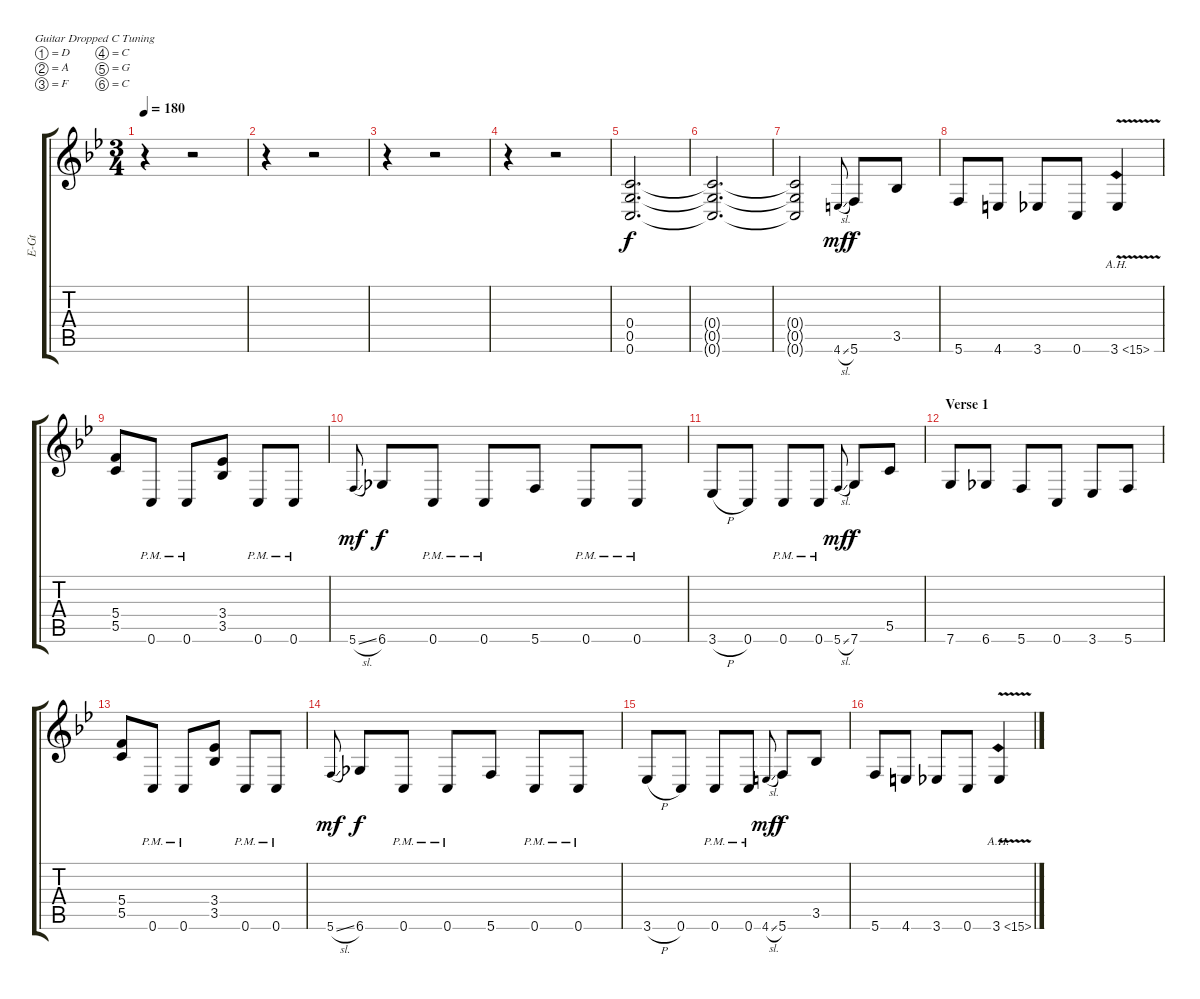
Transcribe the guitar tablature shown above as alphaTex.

\bracketExtendMode groupsimilarinstruments
\track ("Joel Stroetzel" "E-Gt") {instrument distortionguitar}
\staff {score tabs}
\tuning (D4 A3 F3 C3 G2 C2)
\ts (3 4)
\tempo 180
\clef g2
\ks bb
r.4{dy f beam Down} r.2{beam Down} |
r.4{beam Down} r.2{beam Down} |
r.4{beam Down} r.2{beam Down} |
r.4{beam Down} r.2{beam Down} |
(0.4{acc forcenatural} 0.5{acc forcenatural} 0.6{acc forcenatural}).2{d beam Up} |
(0.4{t acc forcenatural} 0.5{t acc forcenatural} 0.6{t acc forcenatural}).2{d beam Up} |
(0.4{t acc forcenatural} 0.5{t acc forcenatural} 0.6{t acc forcenatural}).2{beam Up} 4.6{sl acc #}.8{gr onbeat dy mf beam Up} 5.6{acc forcenatural}.8{dy f beam Up} 3.5{acc forcenatural}.8{beam Up} |
5.6{acc forcenatural}.8{beam Up} 4.6{acc #}.8{beam Up} 3.6{acc forcenatural}.8{beam Up} 0.6{acc forcenatural}.8{beam Up} 3.6{ah 12 v acc forcenatural}.4{beam Up} |
(5.4{acc forcenatural} 5.5{acc forcenatural}).8{beam Up} 0.6{pm acc forcenatural}.8{beam Up} 0.6{pm acc forcenatural}.8{beam Up} (3.4{acc forcenatural} 3.5{acc forcenatural}).8{beam Up} 0.6{pm acc forcenatural}.8{beam Up} 0.6{pm acc forcenatural}.8{beam Up} |
5.6{sl acc forcenatural}.8{gr onbeat dy mf beam Up} 6.6{acc b}.8{dy f beam Up} 0.6{pm acc forcenatural}.8{beam Up} 0.6{pm acc forcenatural}.8{beam Up} 5.6{acc forcenatural}.8{beam Up} 0.6{pm acc forcenatural}.8{beam Up} 0.6{pm acc forcenatural}.8{beam Up} |
3.6{h acc forcenatural}.8{beam Up} 0.6{acc forcenatural}.8{beam Up} 0.6{pm acc forcenatural}.8{beam Up} 0.6{pm acc forcenatural}.8{beam Up} 5.6{sl acc forcenatural}.8{gr onbeat dy mf beam Up} 7.6{acc forcenatural}.8{dy f beam Up} 5.5{acc forcenatural}.8{beam Up} |
\section ("" "Verse 1")
7.6{acc forcenatural}.8{beam Up} 6.6{acc b}.8{beam Up} 5.6{acc forcenatural}.8{beam Up} 0.6{acc forcenatural}.8{beam Up} 3.6{acc forcenatural}.8{beam Up} 5.6{acc forcenatural}.8{beam Up} |
(5.4{acc forcenatural} 5.5{acc forcenatural}).8{beam Up} 0.6{pm acc forcenatural}.8{beam Up} 0.6{pm acc forcenatural}.8{beam Up} (3.4{acc forcenatural} 3.5{acc forcenatural}).8{beam Up} 0.6{pm acc forcenatural}.8{beam Up} 0.6{pm acc forcenatural}.8{beam Up} |
5.6{sl acc forcenatural}.8{gr onbeat dy mf beam Up} 6.6{acc b}.8{dy f beam Up} 0.6{pm acc forcenatural}.8{beam Up} 0.6{pm acc forcenatural}.8{beam Up} 5.6{acc forcenatural}.8{beam Up} 0.6{pm acc forcenatural}.8{beam Up} 0.6{pm acc forcenatural}.8{beam Up} |
3.6{h acc forcenatural}.8{beam Up} 0.6{acc forcenatural}.8{beam Up} 0.6{pm acc forcenatural}.8{beam Up} 0.6{pm acc forcenatural}.8{beam Up} 4.6{sl acc #}.8{gr onbeat dy mf beam Up} 5.6{acc forcenatural}.8{dy f beam Up} 3.5{acc forcenatural}.8{beam Up} |
5.6{acc forcenatural}.8{beam Up} 4.6{acc #}.8{beam Up} 3.6{acc forcenatural}.8{beam Up} 0.6{acc forcenatural}.8{beam Up} 3.6{ah 12 v acc forcenatural}.4{beam Up}
